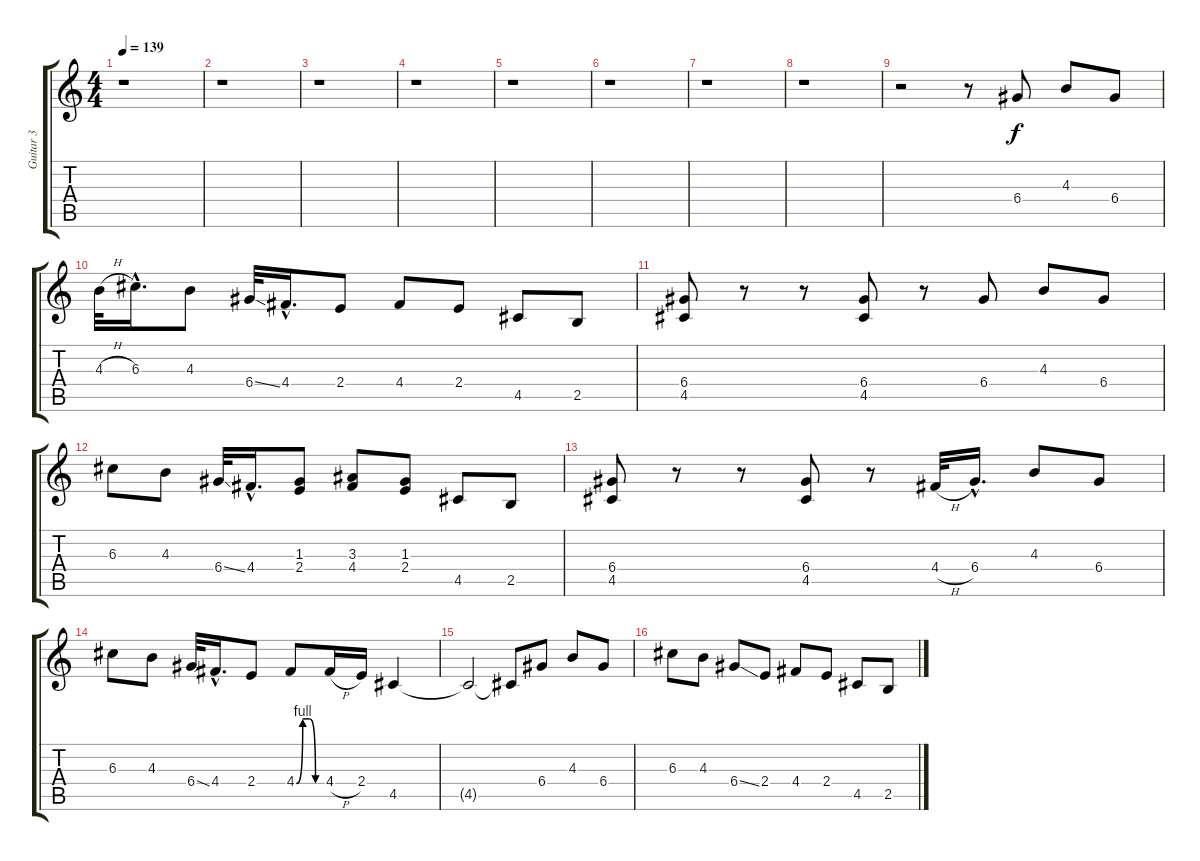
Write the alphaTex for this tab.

\track ("Guitar 3" "Guitar 3") {instrument distortionguitar}
\staff {score tabs}
\tuning (E4 B3 G3 D3 A2 E2) {hide}
\ts (4 4)
\tempo 139
\clef g2
\ks c
r.1{dy f} |
r.1 |
r.1 |
r.1 |
r.1 |
r.1 |
r.1 |
r.1 |
r.2 r.8 6.4.8 4.3.8 6.4.8 |
4.3{h}.32 6.3{hac}.16{d} 4.3.8 6.4{ss}.32 4.4{hac}.16{d} 2.4.8 4.4.8 2.4.8 4.5.8 2.5.8 |
(6.4 4.5).8 r.8 r.8 (6.4 4.5).8 r.8 6.4.8 4.3.8 6.4.8 |
6.3.8 4.3.8 6.4{ss}.32 4.4{hac}.16{d} (1.3 2.4).8 (3.3 4.4).8 (1.3 2.4).8 4.5.8 2.5.8 |
(6.4 4.5).8 r.8 r.8 (6.4 4.5).8 r.8 4.4{h}.32 6.4{hac}.16{d} 4.3.8 6.4.8 |
6.3.8 4.3.8 6.4{ss}.32 4.4{hac}.16{d} 2.4.8 4.4{be (custom 0 0 15 4 30 4 45 0 60 0)}.8 4.4{h}.16 2.4.16 4.5.4 |
4.5{t}.2 4.5{t}.8 6.4.8 4.3.8 6.4.8 |
6.3.8 4.3.8 6.4{ss}.8 2.4.8 4.4.8 2.4.8 4.5.8 2.5.8
